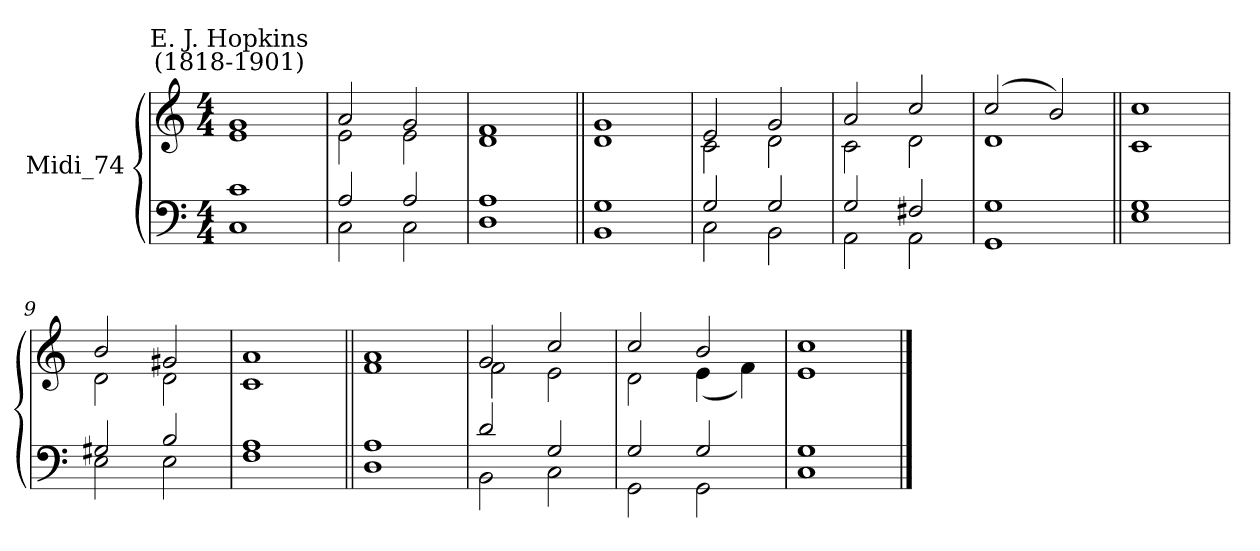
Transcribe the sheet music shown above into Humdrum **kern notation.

**kern	**kern
*part2	*part1
*staff2	*staff1
*I"Midi_74	*I"Midi_74
*clefF4	*clefG2
*k[]	*k[]
*C:	*C:
*M4/4	*M4/4
=1	=1
*^	*^
!	!	!LO:TX:a:cj:t=E. J. Hopkins\n(1818-1901)	!
1c/	1C\	1g/	1e\
=2	=2	=2	=2
2A/	2C\	2a/	2e\
2A/	2C\	2g/	2e\
=3	=3	=3	=3
1A/	1D\	1f/	1d\
=4||	=4||	=4||	=4||
1G/	1BB\	1g/	1d\
=5	=5	=5	=5
2G/	2C\	2e/	2c\
2G/	2BB\	2g/	2d\
=6	=6	=6	=6
2G/	2AA\	2a/	2c\
2F#X/	2AA\	2cc/	2d\
=7	=7	=7	=7
1G/	1GG\	(>2cc/	1d\
.	.	2b/)	.
=8||	=8||	=8||	=8||
1G/	1E\	1cc/	1c\
=9	=9	=9	=9
2G#X/	2E\	2b/	2d\
2B/	2E\	2g#X/	2d\
=10	=10	=10	=10
1A/	1F\	1a/	1c\
=11||	=11||	=11||	=11||
1A/	1D\	1a/	1f\
=12	=12	=12	=12
2d/	2BB\	2g/	2f\
2G/	2C\	2cc/	2e\
=13	=13	=13	=13
2G/	2GG\	2cc/	2d\
2G/	2GG\	2b/	(<4e\
.	.	.	4f\)
=14	=14	=14	=14
1G/	1C\	1cc/	1e\
*v	*v	*	*
*	*v	*v
==	==
*-	*-
